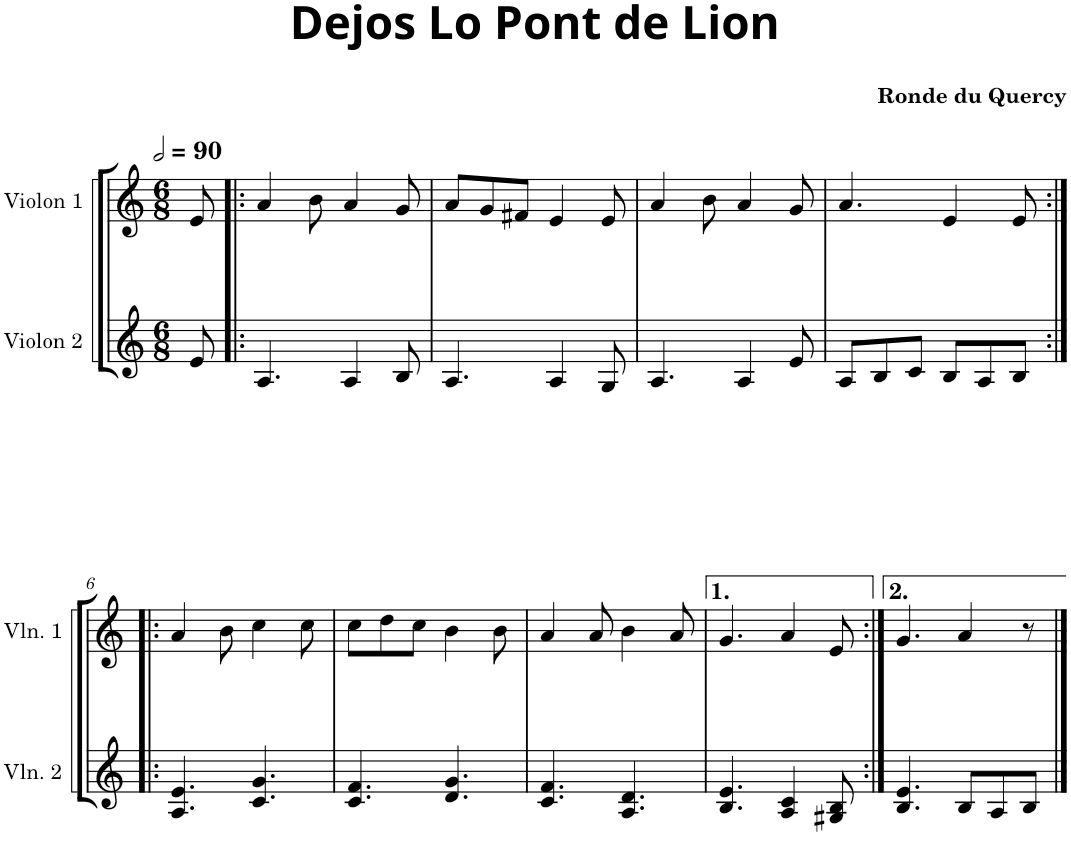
**kern	**kern
*part2	*part1
*staff2	*staff1
*I"Violon 2	*I"Violon 1
*I'Vln. 2	*I'Vln. 1
*clefG2	*clefG2
*k[]	*k[]
*M6/8	*M6/8
*MM180	*MM180
=1	=1
8e/	8e/
=2!|:	=2!|:
4.A/	4a/
.	8b\
4A/	4a/
8B/	8g/
=3	=3
4.A/	8a/L
.	8g/
.	8f#X/J
4A/	4e/
8G/	8e/
=4	=4
4.A/	4a/
.	8b\
4A/	4a/
8e/	8g/
=5	=5
8A/L	4.a/
8B/	.
8c/J	.
8B/L	4e/
8A/	.
8B/J	8e/
!!LO:LB:g=z
=6:|!|:	=6:|!|:
4.A/ 4.e/	4a/
.	8b\
4.c/ 4.g/	4cc\
.	8cc\
=7	=7
4.c/ 4.f/	8cc\L
.	8dd\
.	8cc\J
4.d/ 4.g/	4b\
.	8b\
=8	=8
4.c/ 4.f/	4a/
.	8a/
4.A/ 4.d/	4b\
.	8a/
=9	=9
4.B/ 4.e/	4.g/
4A/ 4c/	4a/
8G#X/ 8B/	8e/
=10:|!	=10:|!
4.B/ 4.e/	4.g/
8B/L	4a/
8A/	.
8B/J	8r
==	==
*-	*-
